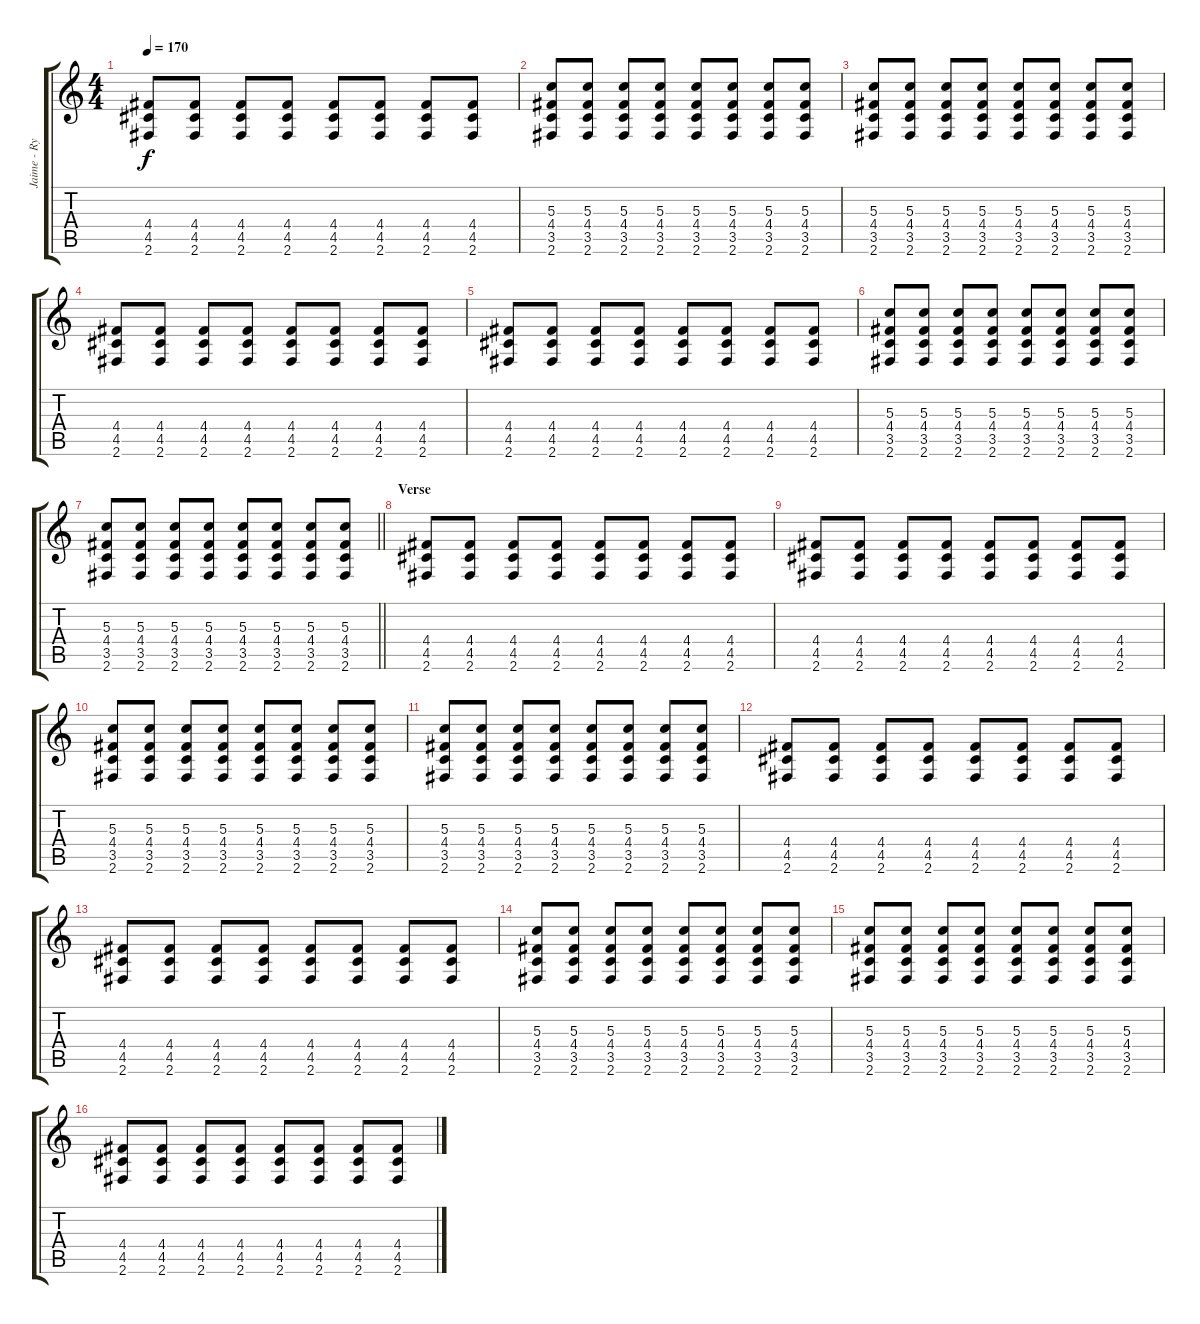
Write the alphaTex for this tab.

\track ("Jaime - Rythmn Guitar" "Jaime - Ry") {instrument overdrivenguitar}
\staff {score tabs}
\tuning (E4 B3 G3 D3 A2 E2) {hide}
\ts (4 4)
\tempo 170
\clef g2
\ks c
(4.4 4.5 2.6).8{dy f} (4.4 4.5 2.6).8 (4.4 4.5 2.6).8 (4.4 4.5 2.6).8 (4.4 4.5 2.6).8 (4.4 4.5 2.6).8 (4.4 4.5 2.6).8 (4.4 4.5 2.6).8 |
(5.3 4.4 3.5 2.6).8 (5.3 4.4 3.5 2.6).8 (5.3 4.4 3.5 2.6).8 (5.3 4.4 3.5 2.6).8 (5.3 4.4 3.5 2.6).8 (5.3 4.4 3.5 2.6).8 (5.3 4.4 3.5 2.6).8 (5.3 4.4 3.5 2.6).8 |
(5.3 4.4 3.5 2.6).8 (5.3 4.4 3.5 2.6).8 (5.3 4.4 3.5 2.6).8 (5.3 4.4 3.5 2.6).8 (5.3 4.4 3.5 2.6).8 (5.3 4.4 3.5 2.6).8 (5.3 4.4 3.5 2.6).8 (5.3 4.4 3.5 2.6).8 |
(4.4 4.5 2.6).8 (4.4 4.5 2.6).8 (4.4 4.5 2.6).8 (4.4 4.5 2.6).8 (4.4 4.5 2.6).8 (4.4 4.5 2.6).8 (4.4 4.5 2.6).8 (4.4 4.5 2.6).8 |
(4.4 4.5 2.6).8 (4.4 4.5 2.6).8 (4.4 4.5 2.6).8 (4.4 4.5 2.6).8 (4.4 4.5 2.6).8 (4.4 4.5 2.6).8 (4.4 4.5 2.6).8 (4.4 4.5 2.6).8 |
(5.3 4.4 3.5 2.6).8 (5.3 4.4 3.5 2.6).8 (5.3 4.4 3.5 2.6).8 (5.3 4.4 3.5 2.6).8 (5.3 4.4 3.5 2.6).8 (5.3 4.4 3.5 2.6).8 (5.3 4.4 3.5 2.6).8 (5.3 4.4 3.5 2.6).8 |
\barLineRight lightlight
(5.3 4.4 3.5 2.6).8 (5.3 4.4 3.5 2.6).8 (5.3 4.4 3.5 2.6).8 (5.3 4.4 3.5 2.6).8 (5.3 4.4 3.5 2.6).8 (5.3 4.4 3.5 2.6).8 (5.3 4.4 3.5 2.6).8 (5.3 4.4 3.5 2.6).8 |
\section ("" "Verse")
(4.4 4.5 2.6).8 (4.4 4.5 2.6).8 (4.4 4.5 2.6).8 (4.4 4.5 2.6).8 (4.4 4.5 2.6).8 (4.4 4.5 2.6).8 (4.4 4.5 2.6).8 (4.4 4.5 2.6).8 |
(4.4 4.5 2.6).8 (4.4 4.5 2.6).8 (4.4 4.5 2.6).8 (4.4 4.5 2.6).8 (4.4 4.5 2.6).8 (4.4 4.5 2.6).8 (4.4 4.5 2.6).8 (4.4 4.5 2.6).8 |
(5.3 4.4 3.5 2.6).8 (5.3 4.4 3.5 2.6).8 (5.3 4.4 3.5 2.6).8 (5.3 4.4 3.5 2.6).8 (5.3 4.4 3.5 2.6).8 (5.3 4.4 3.5 2.6).8 (5.3 4.4 3.5 2.6).8 (5.3 4.4 3.5 2.6).8 |
(5.3 4.4 3.5 2.6).8 (5.3 4.4 3.5 2.6).8 (5.3 4.4 3.5 2.6).8 (5.3 4.4 3.5 2.6).8 (5.3 4.4 3.5 2.6).8 (5.3 4.4 3.5 2.6).8 (5.3 4.4 3.5 2.6).8 (5.3 4.4 3.5 2.6).8 |
(4.4 4.5 2.6).8 (4.4 4.5 2.6).8 (4.4 4.5 2.6).8 (4.4 4.5 2.6).8 (4.4 4.5 2.6).8 (4.4 4.5 2.6).8 (4.4 4.5 2.6).8 (4.4 4.5 2.6).8 |
(4.4 4.5 2.6).8 (4.4 4.5 2.6).8 (4.4 4.5 2.6).8 (4.4 4.5 2.6).8 (4.4 4.5 2.6).8 (4.4 4.5 2.6).8 (4.4 4.5 2.6).8 (4.4 4.5 2.6).8 |
(5.3 4.4 3.5 2.6).8 (5.3 4.4 3.5 2.6).8 (5.3 4.4 3.5 2.6).8 (5.3 4.4 3.5 2.6).8 (5.3 4.4 3.5 2.6).8 (5.3 4.4 3.5 2.6).8 (5.3 4.4 3.5 2.6).8 (5.3 4.4 3.5 2.6).8 |
(5.3 4.4 3.5 2.6).8 (5.3 4.4 3.5 2.6).8 (5.3 4.4 3.5 2.6).8 (5.3 4.4 3.5 2.6).8 (5.3 4.4 3.5 2.6).8 (5.3 4.4 3.5 2.6).8 (5.3 4.4 3.5 2.6).8 (5.3 4.4 3.5 2.6).8 |
(4.4 4.5 2.6).8 (4.4 4.5 2.6).8 (4.4 4.5 2.6).8 (4.4 4.5 2.6).8 (4.4 4.5 2.6).8 (4.4 4.5 2.6).8 (4.4 4.5 2.6).8 (4.4 4.5 2.6).8
